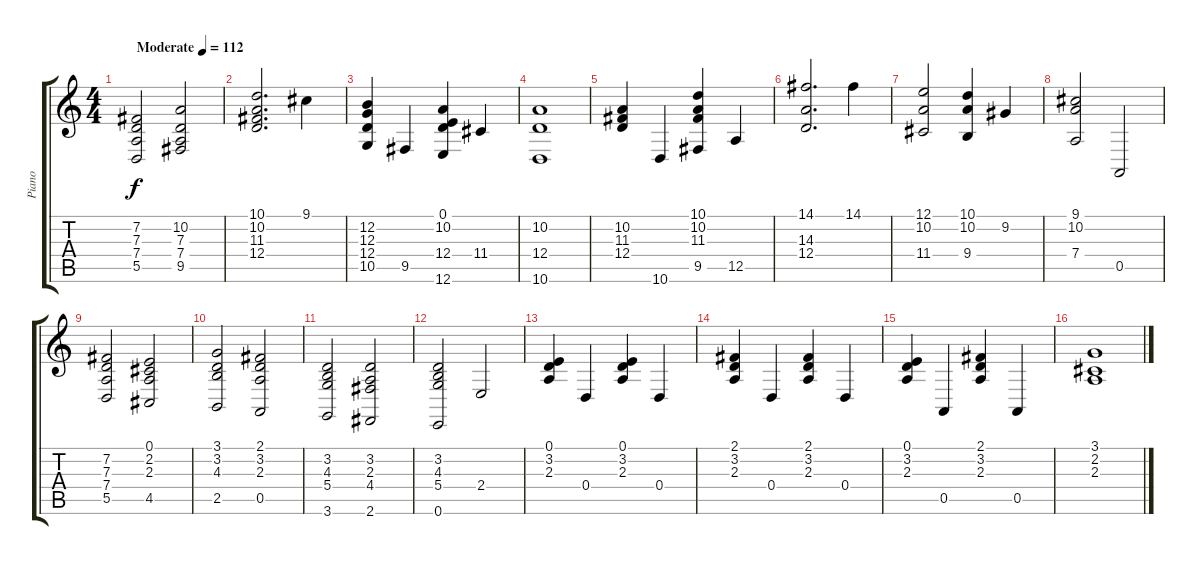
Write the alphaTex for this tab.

\track ("Piano" "Piano") {instrument acousticgrandpiano}
\staff {score tabs}
\tuning (E4 B3 G3 D3 A2 E2) {hide}
\ts (4 4)
\tempo (112 "Moderate")
\clef g2
\ks c
(7.2 7.3 7.4 5.5).2{dy f instrument acousticgrandpiano} (10.2 7.3 7.4 9.5).2 |
(10.1 10.2 11.3 12.4).2{d} 9.1.4 |
(12.2 12.3 12.4 10.5).4 9.5.4 (0.1 10.2 12.4 12.6).4 11.4.4 |
(10.2 12.4 10.6).1 |
(10.2 11.3 12.4).4 10.6.4 (10.1 10.2 11.3 9.5).4 12.5.4 |
(14.1 14.3 12.4).2{d} 14.1.4 |
(12.1 10.2 11.4).2 (10.1 10.2 9.4).4 9.2.4 |
(9.1 10.2 7.4).2 0.5.2 |
(7.2 7.3 7.4 5.5).2 (0.1 2.2 2.3 4.5).2 |
(3.1 3.2 4.3 2.5).2 (2.1 3.2 2.3 0.5).2 |
(3.2 4.3 5.4 3.6).2 (3.2 2.3 4.4 2.6).2 |
(3.2 4.3 5.4 0.6).2 2.4.2 |
(0.1 3.2 2.3).4 0.4.4 (0.1 3.2 2.3).4 0.4.4 |
(2.1 3.2 2.3).4 0.4.4 (2.1 3.2 2.3).4 0.4.4 |
(0.1 3.2 2.3).4 0.5.4 (2.1 3.2 2.3).4 0.5.4 |
(3.1 2.2 2.3).1
